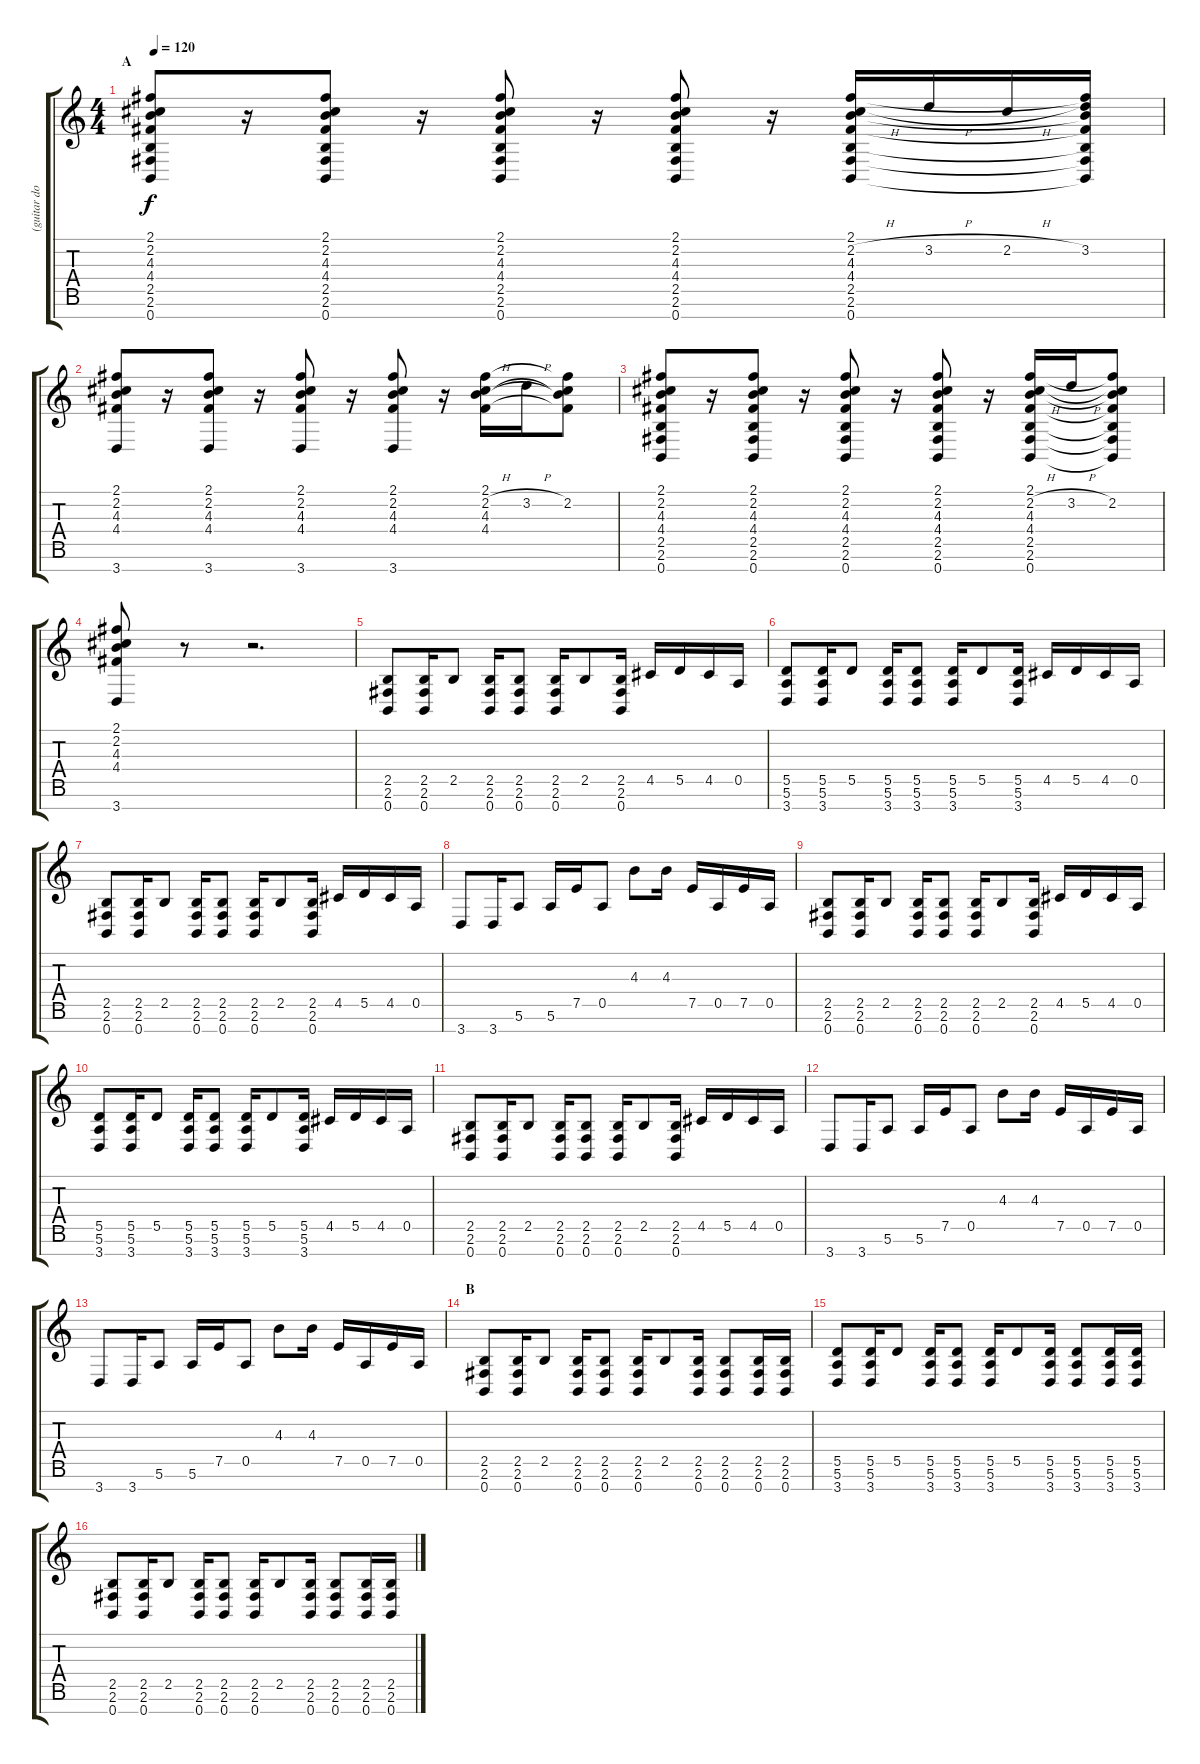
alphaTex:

\track ("(guitar double)" "(guitar do") {instrument distortionguitar}
\staff {score tabs}
\tuning (E4 B3 G3 D3 A2 E2 B1) {hide}
\ts (4 4)
\section ("" "A")
\tempo 120
\clef g2
\ks c
(2.1 2.2 4.3 4.4 2.5 2.6 0.7).8{dy f instrument distortionguitar} r.16 (2.1 2.2 4.3 4.4 2.5 2.6 0.7).8 r.16 (2.1 2.2 4.3 4.4 2.5 2.6 0.7).8 r.16 (2.1 2.2 4.3 4.4 2.5 2.6 0.7).8 r.16 (2.1 2.2{h} 4.3 4.4 2.5 2.6 0.7).16 3.2{h}.16 2.2{h}.16 (2.1{t} 3.2 4.3{t} 4.4{t} 2.5{t} 2.6{t} 0.7{t}).16 |
(2.1 2.2 4.3 4.4 3.7).8 r.16 (2.1 2.2 4.3 4.4 3.7).8 r.16 (2.1 2.2 4.3 4.4 3.7).8 r.16 (2.1 2.2 4.3 4.4 3.7).8 r.16 (2.1 2.2{h} 4.3 4.4).16 3.2{h}.16 (2.1{t} 2.2 4.3{t} 4.4{t}).8 |
(2.1 2.2 4.3 4.4 2.5 2.6 0.7).8 r.16 (2.1 2.2 4.3 4.4 2.5 2.6 0.7).8 r.16 (2.1 2.2 4.3 4.4 2.5 2.6 0.7).8 r.16 (2.1 2.2 4.3 4.4 2.5 2.6 0.7).8 r.16 (2.1 2.2{h} 4.3 4.4 2.5 2.6 0.7).16 3.2{h}.16 (2.1{t} 2.2 4.3{t} 4.4{t} 2.5{t} 2.6{t} 0.7{t}).8 |
(2.1 2.2 4.3 4.4 3.7).8 r.8 r.2{d} |
(2.5 2.6 0.7).8 (2.5 2.6 0.7).16 2.5.8 (2.5 2.6 0.7).16 (2.5 2.6 0.7).8 (2.5 2.6 0.7).16 2.5.8 (2.5 2.6 0.7).16 4.5.16 5.5.16 4.5.16 0.5.16 |
(5.5 5.6 3.7).8 (5.5 5.6 3.7).16 5.5.8 (5.5 5.6 3.7).16 (5.5 5.6 3.7).8 (5.5 5.6 3.7).16 5.5.8 (5.5 5.6 3.7).16 4.5.16 5.5.16 4.5.16 0.5.16 |
(2.5 2.6 0.7).8 (2.5 2.6 0.7).16 2.5.8 (2.5 2.6 0.7).16 (2.5 2.6 0.7).8 (2.5 2.6 0.7).16 2.5.8 (2.5 2.6 0.7).16 4.5.16 5.5.16 4.5.16 0.5.16 |
3.7.8 3.7.16 5.6.8 5.6.16 7.5.16 0.5.8 4.3.8 4.3.16 7.5.16 0.5.16 7.5.16 0.5.16 |
(2.5 2.6 0.7).8 (2.5 2.6 0.7).16 2.5.8 (2.5 2.6 0.7).16 (2.5 2.6 0.7).8 (2.5 2.6 0.7).16 2.5.8 (2.5 2.6 0.7).16 4.5.16 5.5.16 4.5.16 0.5.16 |
(5.5 5.6 3.7).8 (5.5 5.6 3.7).16 5.5.8 (5.5 5.6 3.7).16 (5.5 5.6 3.7).8 (5.5 5.6 3.7).16 5.5.8 (5.5 5.6 3.7).16 4.5.16 5.5.16 4.5.16 0.5.16 |
(2.5 2.6 0.7).8 (2.5 2.6 0.7).16 2.5.8 (2.5 2.6 0.7).16 (2.5 2.6 0.7).8 (2.5 2.6 0.7).16 2.5.8 (2.5 2.6 0.7).16 4.5.16 5.5.16 4.5.16 0.5.16 |
3.7.8 3.7.16 5.6.8 5.6.16 7.5.16 0.5.8 4.3.8 4.3.16 7.5.16 0.5.16 7.5.16 0.5.16 |
3.7.8 3.7.16 5.6.8 5.6.16 7.5.16 0.5.8 4.3.8 4.3.16 7.5.16 0.5.16 7.5.16 0.5.16 |
\section ("" "B")
(2.5 2.6 0.7).8 (2.5 2.6 0.7).16 2.5.8 (2.5 2.6 0.7).16 (2.5 2.6 0.7).8 (2.5 2.6 0.7).16 2.5.8 (2.5 2.6 0.7).16 (2.5 2.6 0.7).8 (2.5 2.6 0.7).16 (2.5 2.6 0.7).16 |
(5.5 5.6 3.7).8 (5.5 5.6 3.7).16 5.5.8 (5.5 5.6 3.7).16 (5.5 5.6 3.7).8 (5.5 5.6 3.7).16 5.5.8 (5.5 5.6 3.7).16 (5.5 5.6 3.7).8 (5.5 5.6 3.7).16 (5.5 5.6 3.7).16 |
(2.5 2.6 0.7).8 (2.5 2.6 0.7).16 2.5.8 (2.5 2.6 0.7).16 (2.5 2.6 0.7).8 (2.5 2.6 0.7).16 2.5.8 (2.5 2.6 0.7).16 (2.5 2.6 0.7).8 (2.5 2.6 0.7).16 (2.5 2.6 0.7).16
